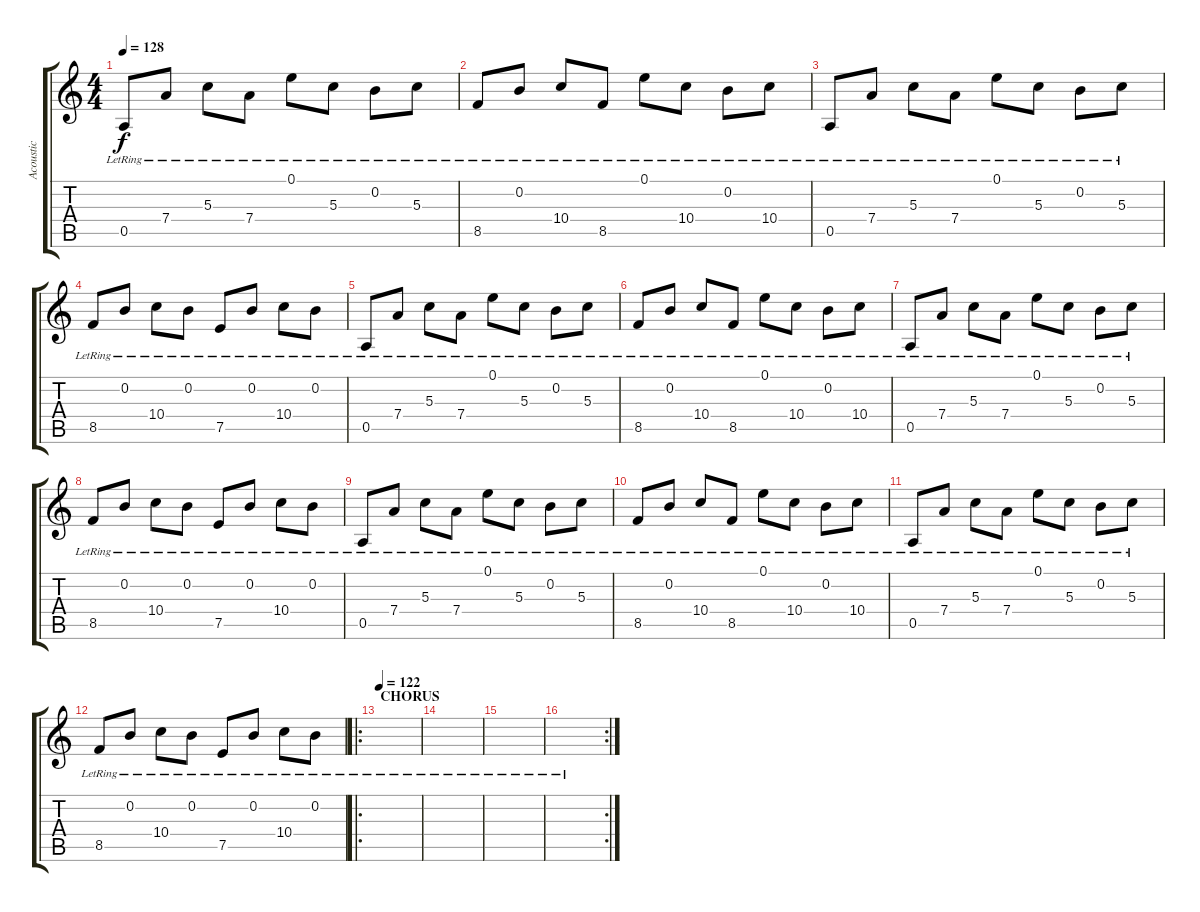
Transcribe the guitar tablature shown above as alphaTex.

\track ("Acoustic" "Acoustic") {instrument acousticguitarsteel}
\staff {score tabs}
\tuning (E4 B3 G3 D3 A2 E2) {hide}
\ts (4 4)
\tempo 128
\clef g2
\ks c
0.5{lr}.8{dy f balance 2} 7.4{lr}.8 5.3{lr}.8 7.4{lr}.8 0.1{lr}.8 5.3{lr}.8 0.2{lr}.8 5.3{lr}.8 |
8.5{lr}.8 0.2{lr}.8 10.4{lr}.8 8.5{lr}.8 0.1{lr}.8 10.4{lr}.8 0.2{lr}.8 10.4{lr}.8 |
0.5{lr}.8{balance 2} 7.4{lr}.8 5.3{lr}.8 7.4{lr}.8 0.1{lr}.8 5.3{lr}.8 0.2{lr}.8 5.3{lr}.8 |
8.5{lr}.8 0.2{lr}.8 10.4{lr}.8 0.2{lr}.8 7.5{lr}.8 0.2{lr}.8 10.4{lr}.8 0.2{lr}.8 |
0.5{lr}.8{balance 2} 7.4{lr}.8 5.3{lr}.8 7.4{lr}.8 0.1{lr}.8 5.3{lr}.8 0.2{lr}.8 5.3{lr}.8 |
8.5{lr}.8 0.2{lr}.8 10.4{lr}.8 8.5{lr}.8 0.1{lr}.8 10.4{lr}.8 0.2{lr}.8 10.4{lr}.8 |
0.5{lr}.8{balance 2} 7.4{lr}.8 5.3{lr}.8 7.4{lr}.8 0.1{lr}.8 5.3{lr}.8 0.2{lr}.8 5.3{lr}.8 |
8.5{lr}.8 0.2{lr}.8 10.4{lr}.8 0.2{lr}.8 7.5{lr}.8 0.2{lr}.8 10.4{lr}.8 0.2{lr}.8 |
0.5{lr}.8{balance 2} 7.4{lr}.8 5.3{lr}.8 7.4{lr}.8 0.1{lr}.8 5.3{lr}.8 0.2{lr}.8 5.3{lr}.8 |
8.5{lr}.8 0.2{lr}.8 10.4{lr}.8 8.5{lr}.8 0.1{lr}.8 10.4{lr}.8 0.2{lr}.8 10.4{lr}.8 |
0.5{lr}.8{balance 2} 7.4{lr}.8 5.3{lr}.8 7.4{lr}.8 0.1{lr}.8 5.3{lr}.8 0.2{lr}.8 5.3{lr}.8 |
8.5{lr}.8 0.2{lr}.8 10.4{lr}.8 0.2{lr}.8 7.5{lr}.8 0.2{lr}.8 10.4{lr}.8 0.2{lr}.8 |
\ro
\section ("" "CHORUS")
\tempo 122
|
|
|
\rc 2
